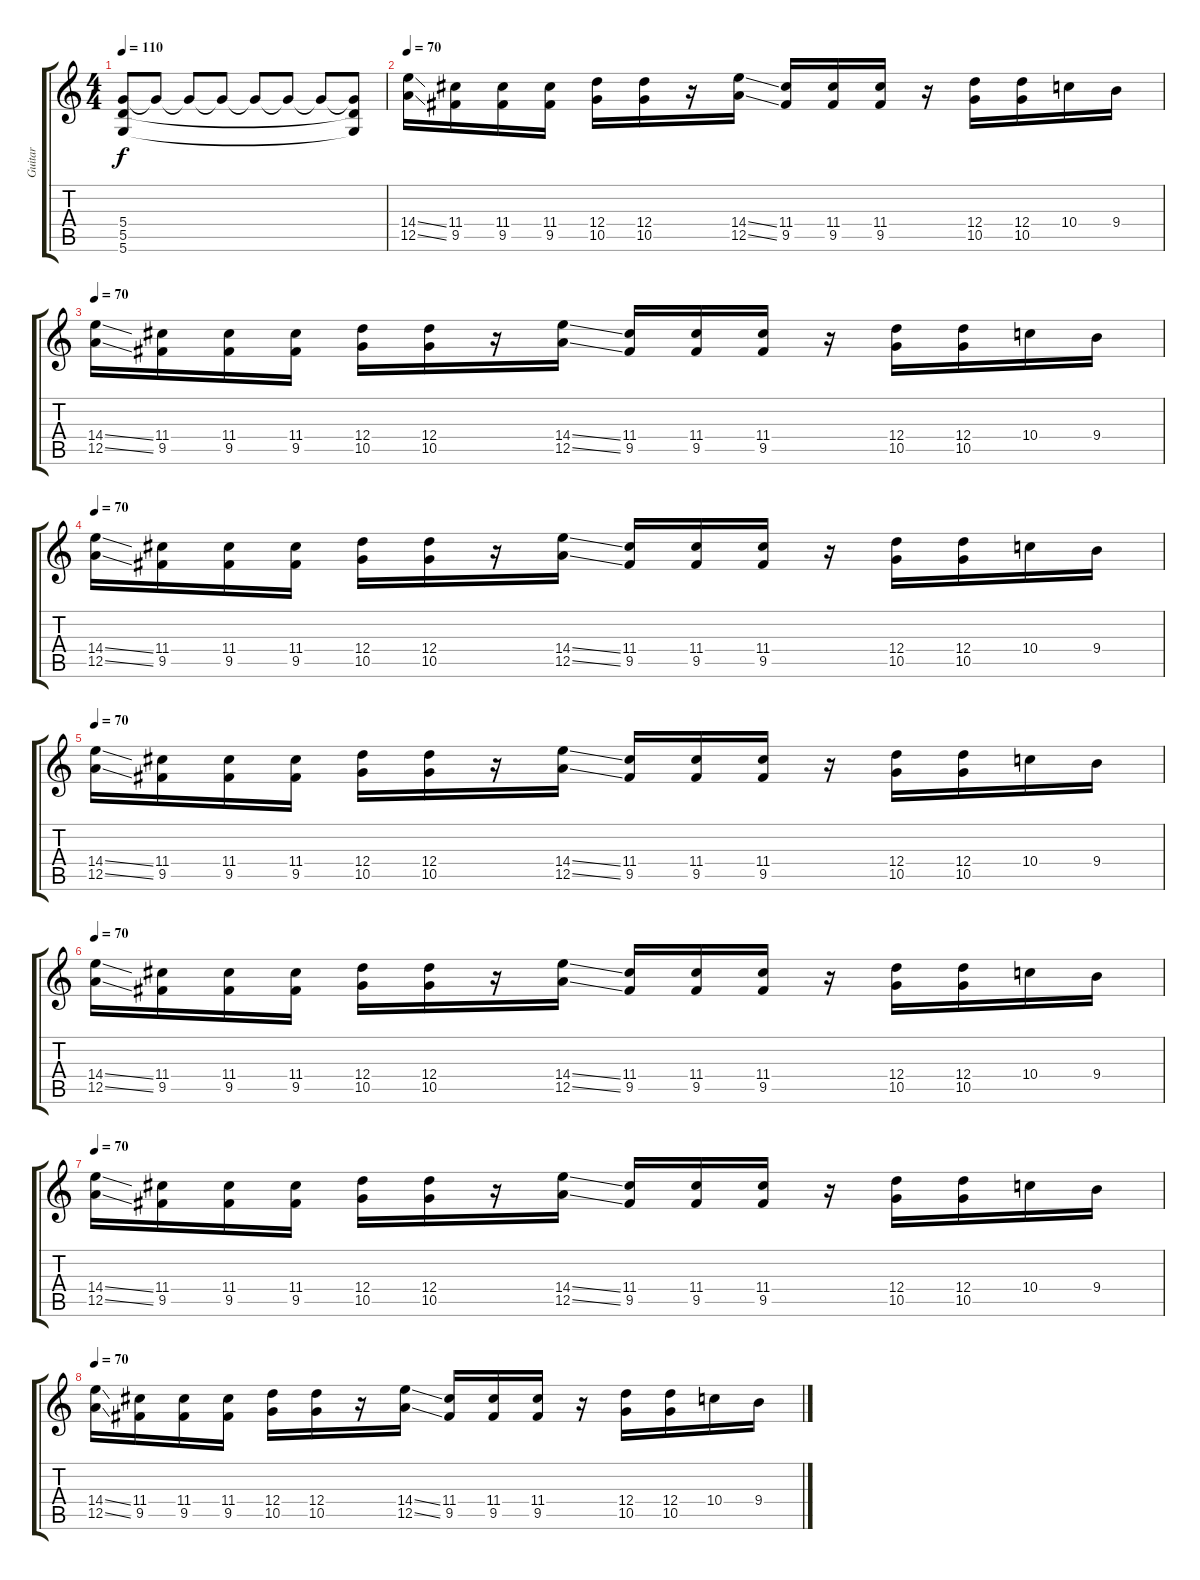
\track ("Guitar" "Guitar") {instrument distortionguitar}
\staff {score tabs}
\tuning (E4 B3 G3 D3 A2 D2) {hide}
\ts (4 4)
\tempo 110
\clef g2
\ks c
(5.4 5.5 5.6).8{dy f} 5.4{t}.8 5.4{t}.8 5.4{t}.8 5.4{t}.8 5.4{t}.8 5.4{t}.8 (5.4{t} 5.5{t} 5.6{t}).8 |
\tempo 70
(14.4{ss} 12.5{ss}).16{instrument electricguitarclean} (11.4 9.5).16 (11.4 9.5).16 (11.4 9.5).16 (12.4 10.5).16 (12.4 10.5).16 r.16 (14.4{ss} 12.5{ss}).16 (11.4 9.5).16 (11.4 9.5).16 (11.4 9.5).16 r.16 (12.4 10.5).16 (12.4 10.5).16 10.4.16 9.4.16 |
\tempo 70
(14.4{ss} 12.5{ss}).16{instrument electricguitarclean} (11.4 9.5).16 (11.4 9.5).16 (11.4 9.5).16 (12.4 10.5).16 (12.4 10.5).16 r.16 (14.4{ss} 12.5{ss}).16 (11.4 9.5).16 (11.4 9.5).16 (11.4 9.5).16 r.16 (12.4 10.5).16 (12.4 10.5).16 10.4.16 9.4.16 |
\tempo 70
(14.4{ss} 12.5{ss}).16{instrument electricguitarclean} (11.4 9.5).16 (11.4 9.5).16 (11.4 9.5).16 (12.4 10.5).16 (12.4 10.5).16 r.16 (14.4{ss} 12.5{ss}).16 (11.4 9.5).16 (11.4 9.5).16 (11.4 9.5).16 r.16 (12.4 10.5).16 (12.4 10.5).16 10.4.16 9.4.16 |
\tempo 70
(14.4{ss} 12.5{ss}).16{instrument electricguitarclean} (11.4 9.5).16 (11.4 9.5).16 (11.4 9.5).16 (12.4 10.5).16 (12.4 10.5).16 r.16 (14.4{ss} 12.5{ss}).16 (11.4 9.5).16 (11.4 9.5).16 (11.4 9.5).16 r.16 (12.4 10.5).16 (12.4 10.5).16 10.4.16 9.4.16 |
\tempo 70
(14.4{ss} 12.5{ss}).16{instrument electricguitarclean} (11.4 9.5).16 (11.4 9.5).16 (11.4 9.5).16 (12.4 10.5).16 (12.4 10.5).16 r.16 (14.4{ss} 12.5{ss}).16 (11.4 9.5).16 (11.4 9.5).16 (11.4 9.5).16 r.16 (12.4 10.5).16 (12.4 10.5).16 10.4.16 9.4.16 |
\tempo 70
(14.4{ss} 12.5{ss}).16{instrument electricguitarclean} (11.4 9.5).16 (11.4 9.5).16 (11.4 9.5).16 (12.4 10.5).16 (12.4 10.5).16 r.16 (14.4{ss} 12.5{ss}).16 (11.4 9.5).16 (11.4 9.5).16 (11.4 9.5).16 r.16 (12.4 10.5).16 (12.4 10.5).16 10.4.16 9.4.16 |
\tempo 70
(14.4{ss} 12.5{ss}).16{instrument electricguitarclean} (11.4 9.5).16 (11.4 9.5).16 (11.4 9.5).16 (12.4 10.5).16 (12.4 10.5).16 r.16 (14.4{ss} 12.5{ss}).16 (11.4 9.5).16 (11.4 9.5).16 (11.4 9.5).16 r.16 (12.4 10.5).16 (12.4 10.5).16 10.4.16 9.4.16
